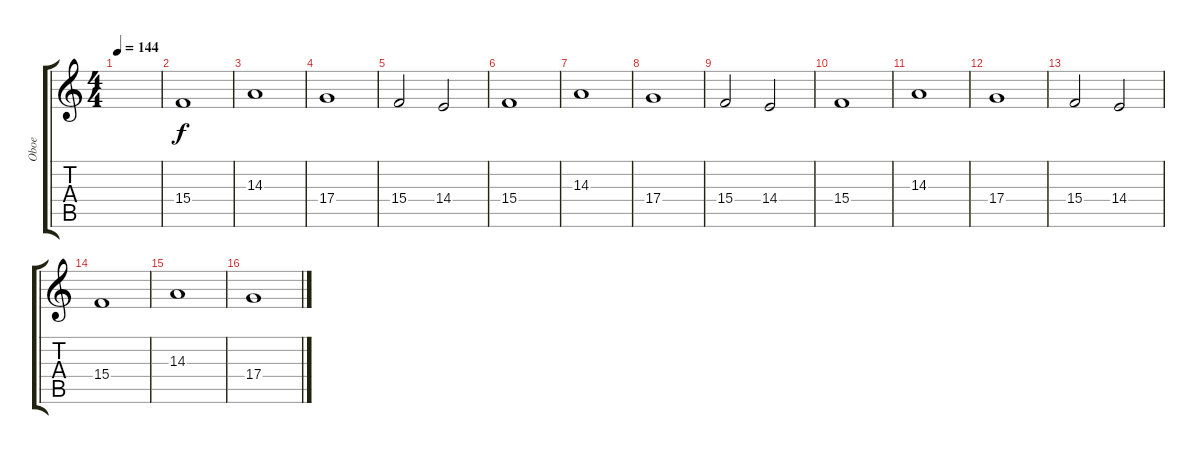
\track ("Oboe" "Oboe") {instrument oboe}
\staff {score tabs}
\tuning (E4 B3 G3 D3 A2 E2) {hide}
\ts (4 4)
\tempo 144
\clef g2
\ks c
|
15.4.1 |
14.3.1 |
17.4.1 |
15.4.2 14.4.2 |
15.4.1 |
14.3.1 |
17.4.1 |
15.4.2 14.4.2 |
15.4.1 |
14.3.1 |
17.4.1 |
15.4.2 14.4.2 |
15.4.1 |
14.3.1 |
17.4.1
